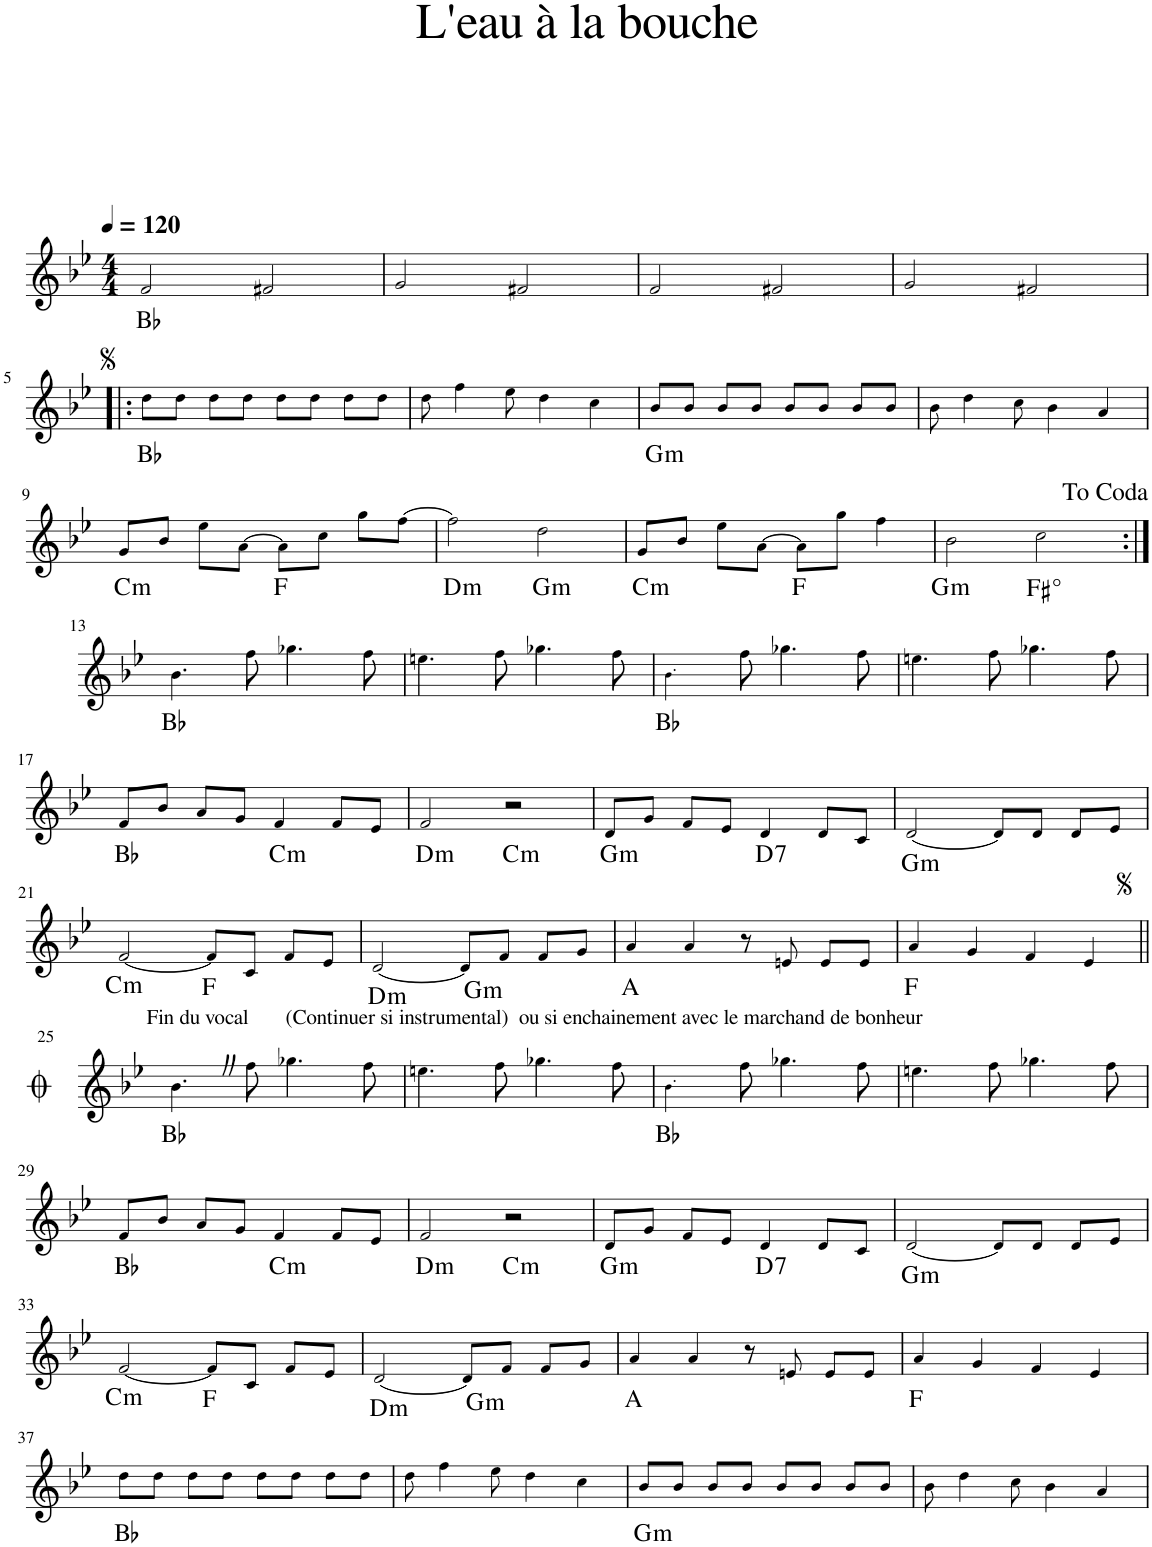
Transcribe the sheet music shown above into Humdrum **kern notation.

**kern	**harte
*part1	*part1
*staff1	*
*I"Piano	*
*I'Pno.	*
*clefG2	*
*k[b-e-]	*
*M4/4	*
*MM120	*
=1	=1
!	!LO:H:kt=N.C.
2f!/	N
2f#X!/	.
=2	=2
2g!/	.
2f#X!/	.
=3	=3
2f!/	.
2f#X!/	.
=4	=4
2g!/	.
2f#X!/	.
!!LO:LB:g=z
=5!|:	=5!|:
!	!LO:H:kt=N.C.
8dd!\L	N
8dd!\J	.
8dd!\L	.
8dd!\J	.
8dd!\L	.
8dd!\J	.
8dd!\L	.
8dd!\J	.
=6	=6
8dd!\	.
4ff!\	.
8ee-!\	.
4dd!\	.
4cc!\	.
=7	=7
!	!LO:H:kt=m
8b-!/L	G:min
8b-!/J	.
8b-!/L	.
8b-!/J	.
8b-!/L	.
8b-!/J	.
8b-!/L	.
8b-!/J	.
=8	=8
8b-!\	.
4dd!\	.
8cc!\	.
4b-!\	.
4a!/	.
!!LO:LB:g=z
=9	=9
!	!LO:H:kt=m
8g!/L	C:min
8b-!/J	.
8ee-!\L	.
[8a!\J	.
!	!LO:H:kt=N.C.
8a!\L]	N
8cc!\J	.
8gg!\L	.
[8ff!\J	.
=10	=10
!	!LO:H:kt=m
2ff!\]	D:min
!	!LO:H:kt=m
2dd!\	G:min
=11	=11
!	!LO:H:kt=m
8g!/L	C:min
8b-!/J	.
8ee-!\L	.
[8a!\J	.
!	!LO:H:kt=N.C.
8a!\L]	N
8gg!\J	.
4ff!\	.
=12	=12
!	!LO:H:kt=m
2b-!\	G:min
!	!LO:H:kt=°
2cc!\	.
!!LO:LB:g=z
=13:|!	=13:|!
!	!LO:H:kt=N.C.
4.b-!\	N
8ff!\	.
4.gg-X!\	.
8ff!\	.
=14	=14
4.een!\	.
8ff!\	.
4.gg-X!\	.
8ff!\	.
=15	=15
!	!LO:H:kt=N.C.
4.b-!\	N
8ff!\	.
4.gg-X!\	.
8ff!\	.
=16	=16
4.een!\	.
8ff!\	.
4.gg-X!\	.
8ff!\	.
!!LO:LB:g=z
=17	=17
!	!LO:H:kt=N.C.
8f!/L	N
8b-!/J	.
8a!/L	.
8g!/J	.
!	!LO:H:kt=m
4f!/	C:min
8f!/L	.
8e-!/J	.
=18	=18
!	!LO:H:kt=m
2f!/	D:min
!	!LO:H:kt=m
2r	C:min
=19	=19
!	!LO:H:kt=m
8d!/L	G:min
8g!/J	.
8f!/L	.
8e-!/J	.
!	!LO:H:kt=7
4d!/	D:7
8d!/L	.
8c!/J	.
=20	=20
!	!LO:H:kt=m
[2d!/	G:min
8d!/L]	.
8d!/J	.
8d!/L	.
8e-!/J	.
!!LO:LB:g=z
=21	=21
!	!LO:H:kt=m
[2f!/	C:min
!	!LO:H:kt=N.C.
8f!/L]	N
8c!/J	.
8f!/L	.
8e-!/J	.
=22	=22
!	!LO:H:kt=m
[2d!/	D:min
!	!LO:H:kt=m
8d!/L]	G:min
8f!/J	.
8f!/L	.
8g!/J	.
=23	=23
!	!LO:H:kt=N.C.
4a!/	N
4a!/	.
8r	.
8en!/	.
8e!/L	.
8e!/J	.
=24	=24
!	!LO:H:kt=N.C.
4a!/	N
4g!/	.
4f!/	.
4e-!/	.
!!LO:LB:g=z
=25||	=25||
!LO:TX:a:t=Fin du vocal	!LO:H:kt=N.C.
4.b-Z!\	N
8ff!\	.
!LO:TX:a:t=(Continuer si instrumental)  ou si enchainement avec le marchand de bonheur	!
4.gg-X!\	.
8ff!\	.
=26	=26
4.een!\	.
8ff!\	.
4.gg-X!\	.
8ff!\	.
=27	=27
!	!LO:H:kt=N.C.
4.b-!\	N
8ff!\	.
4.gg-X!\	.
8ff!\	.
=28	=28
4.een!\	.
8ff!\	.
4.gg-X!\	.
8ff!\	.
!!LO:LB:g=z
=29	=29
!	!LO:H:kt=N.C.
8f!/L	N
8b-!/J	.
8a!/L	.
8g!/J	.
!	!LO:H:kt=m
4f!/	C:min
8f!/L	.
8e-!/J	.
=30	=30
!	!LO:H:kt=m
2f!/	D:min
!	!LO:H:kt=m
2r	C:min
=31	=31
!	!LO:H:kt=m
8d!/L	G:min
8g!/J	.
8f!/L	.
8e-!/J	.
!	!LO:H:kt=7
4d!/	D:7
8d!/L	.
8c!/J	.
=32	=32
!	!LO:H:kt=m
[2d!/	G:min
8d!/L]	.
8d!/J	.
8d!/L	.
8e-!/J	.
!!LO:LB:g=z
=33	=33
!	!LO:H:kt=m
[2f!/	C:min
!	!LO:H:kt=N.C.
8f!/L]	N
8c!/J	.
8f!/L	.
8e-!/J	.
=34	=34
!	!LO:H:kt=m
[2d!/	D:min
!	!LO:H:kt=m
8d!/L]	G:min
8f!/J	.
8f!/L	.
8g!/J	.
=35	=35
!	!LO:H:kt=N.C.
4a!/	N
4a!/	.
8r	.
8en!/	.
8e!/L	.
8e!/J	.
=36	=36
!	!LO:H:kt=N.C.
4a!/	N
4g!/	.
4f!/	.
4e-!/	.
!!LO:LB:g=z
=37	=37
!	!LO:H:kt=N.C.
8dd!\L	N
8dd!\J	.
8dd!\L	.
8dd!\J	.
8dd!\L	.
8dd!\J	.
8dd!\L	.
8dd!\J	.
=38	=38
8dd!\	.
4ff!\	.
8ee-!\	.
4dd!\	.
4cc!\	.
=39	=39
!	!LO:H:kt=m
8b-!/L	G:min
8b-!/J	.
8b-!/L	.
8b-!/J	.
8b-!/L	.
8b-!/J	.
8b-!/L	.
8b-!/J	.
=40	=40
8b-!\	.
4dd!\	.
8cc!\	.
4b-!\	.
4a!/	.
=	=
*-	*-
